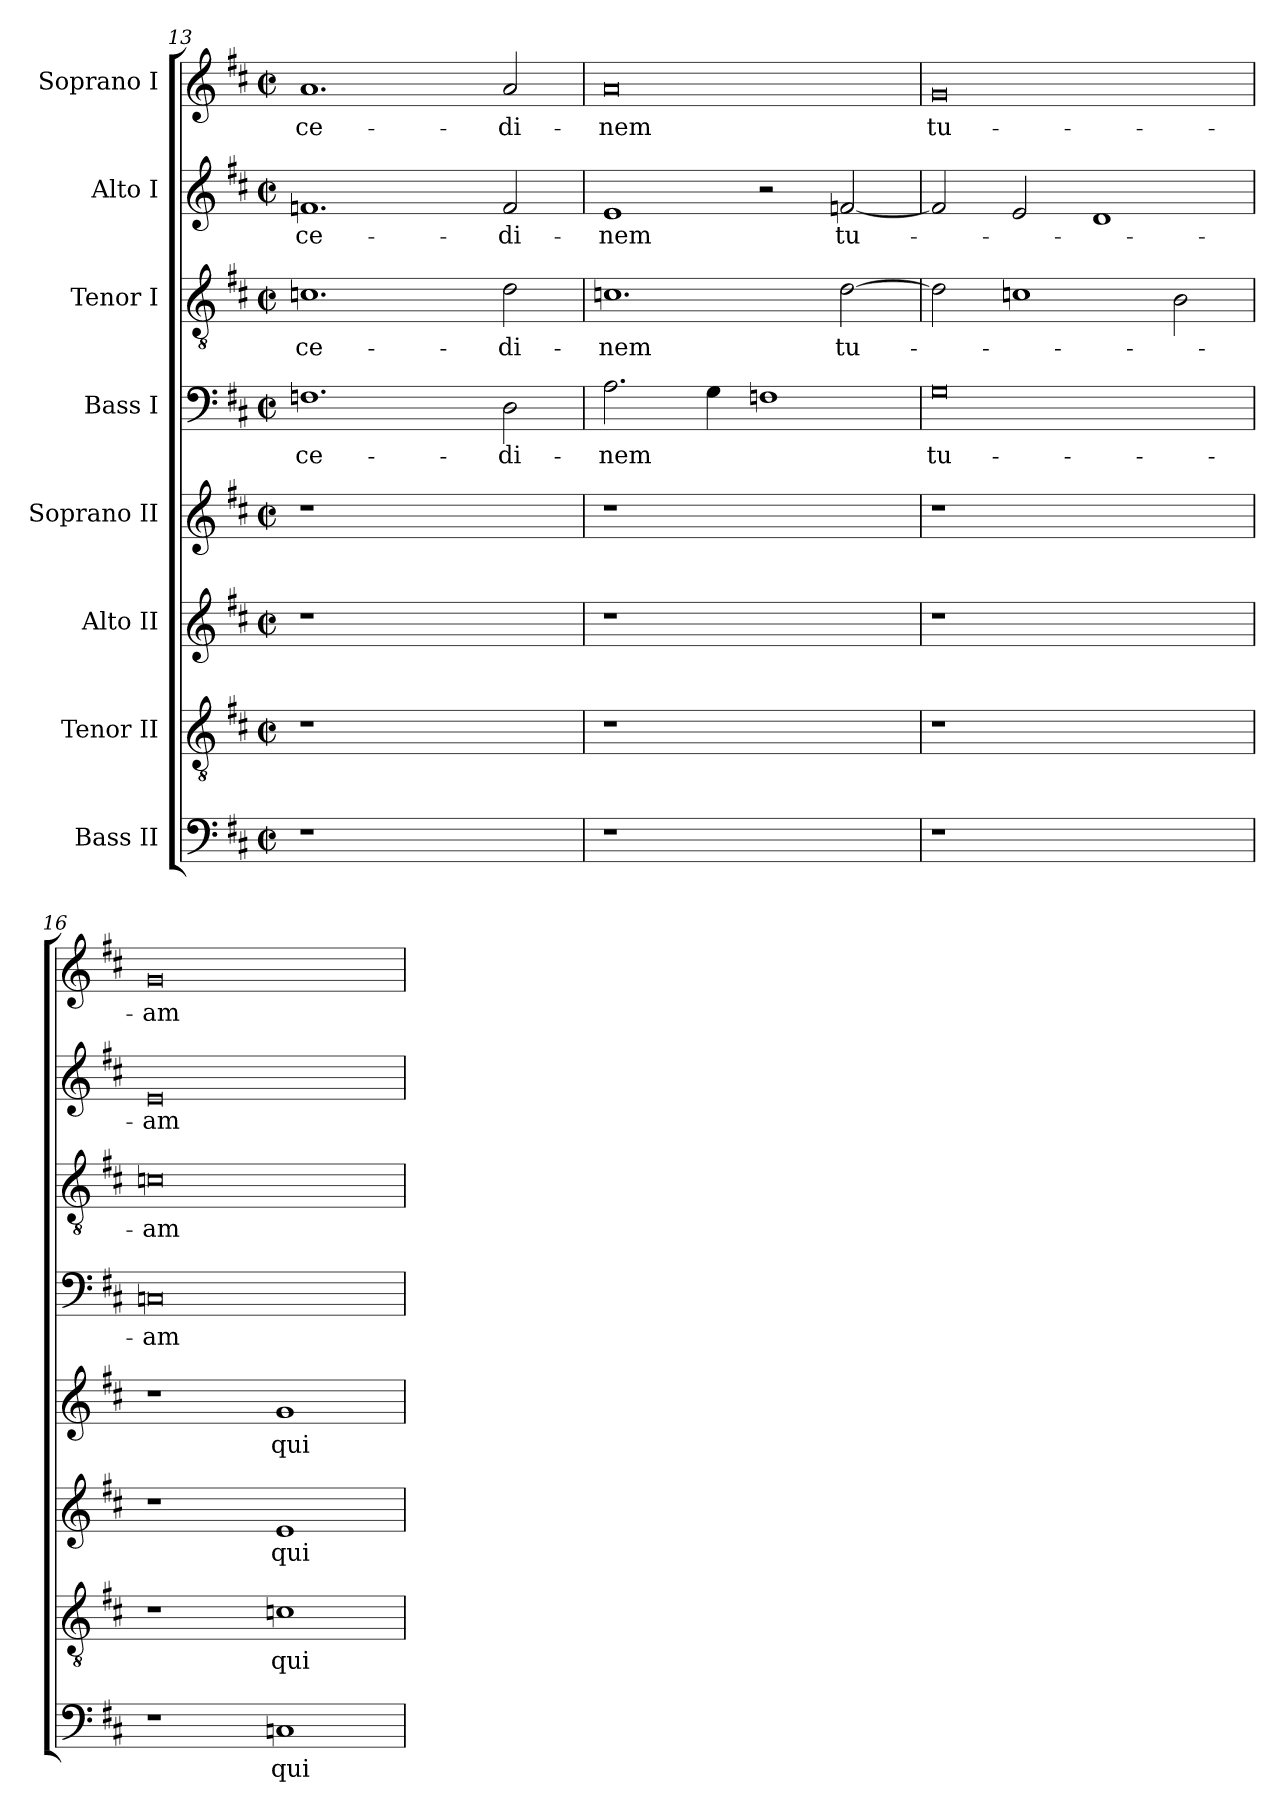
**kern	**text	**kern	**text	**kern	**text	**kern	**text	**kern	**text	**kern	**text	**kern	**text	**kern	**text
*part8	*part8	*part7	*part7	*part6	*part6	*part5	*part5	*part4	*part4	*part3	*part3	*part2	*part2	*part1	*part1
*staff8	*staff8	*staff7	*staff7	*staff6	*staff6	*staff5	*staff5	*staff4	*staff4	*staff3	*staff3	*staff2	*staff2	*staff1	*staff1
*I"Bass II	*	*I"Tenor II	*	*I"Alto II	*	*I"Soprano II	*	*I"Bass I	*	*I"Tenor I	*	*I"Alto I	*	*I"Soprano I	*
!!LO:PB:g=z
*clefF4	*	*clefGv2	*	*clefG2	*	*clefG2	*	*clefF4	*	*clefGv2	*	*clefG2	*	*clefG2	*
*k[f#c#]	*	*k[f#c#]	*	*k[f#c#]	*	*k[f#c#]	*	*k[f#c#]	*	*k[f#c#]	*	*k[f#c#]	*	*k[f#c#]	*
*D:	*	*D:	*	*D:	*	*D:	*	*D:	*	*D:	*	*D:	*	*D:	*
*M2/2	*	*M2/2	*	*M2/2	*	*M2/2	*	*M2/2	*	*M2/2	*	*M2/2	*	*M2/2	*
*met(c|)	*	*met(c|)	*	*met(c|)	*	*met(c|)	*	*met(c|)	*	*met(c|)	*	*met(c|)	*	*met(c|)	*
=13	=13	=13	=13	=13	=13	=13	=13	=13	=13	=13	=13	=13	=13	=13	=13
!LO:N:vis=1	!	!LO:N:vis=1	!	!LO:N:vis=1	!	!LO:N:vis=1	!	!	!LO:LY:b	!	!LO:LY:b	!	!LO:LY:b	!	!LO:LY:b
1r	.	1r	.	1r	.	1r	.	1.Fn	-ce-	1.cn	-ce-	1.fn	-ce-	1.a	-ce-
1ryy	.	1ryy	.	1ryy	.	1ryy	.	.	.	.	.	.	.	.	.
!	!	!	!	!	!	!	!	!	!LO:LY:b	!	!LO:LY:b	!	!LO:LY:b	!	!LO:LY:b
.	.	.	.	.	.	.	.	2D\	-di-	2d\	-di-	2f/	-di-	2a/	-di-
=14	=14	=14	=14	=14	=14	=14	=14	=14	=14	=14	=14	=14	=14	=14	=14
!LO:N:vis=1	!	!LO:N:vis=1	!	!LO:N:vis=1	!	!LO:N:vis=1	!	!	!LO:LY:b	!	!LO:LY:b	!	!LO:LY:b	!	!LO:LY:b
1r	.	1r	.	1r	.	1r	.	2.A\	-nem	1.cn	-nem	1e	-nem	0a	-nem
.	.	.	.	.	.	.	.	4G\	.	.	.	.	.	.	.
1ryy	.	1ryy	.	1ryy	.	1ryy	.	1Fn	.	.	.	2r	.	.	.
!	!	!	!	!	!	!	!	!	!	!	!LO:LY:b	!	!LO:LY:b	!	!
.	.	.	.	.	.	.	.	.	.	[>2d\	tu-	[<2fn/	tu-	.	.
=15	=15	=15	=15	=15	=15	=15	=15	=15	=15	=15	=15	=15	=15	=15	=15
!LO:N:vis=1	!	!LO:N:vis=1	!	!LO:N:vis=1	!	!LO:N:vis=1	!	!	!LO:LY:b	!	!	!	!	!	!LO:LY:b
1r	.	1r	.	1r	.	1r	.	0G	tu-	2d\]	.	2f/]	.	0g	tu-
.	.	.	.	.	.	.	.	.	.	1cn	.	2e/	.	.	.
1ryy	.	1ryy	.	1ryy	.	1ryy	.	.	.	.	.	1d	.	.	.
.	.	.	.	.	.	.	.	.	.	2B\	.	.	.	.	.
=16	=16	=16	=16	=16	=16	=16	=16	=16	=16	=16	=16	=16	=16	=16	=16
!	!	!	!	!	!	!	!	!	!LO:LY:b	!	!LO:LY:b	!	!LO:LY:b	!	!LO:LY:b
1r	.	1r	.	1r	.	1r	.	0Cn	-am	0cn	-am	0e	-am	0g	-am
!	!LO:LY:b	!	!LO:LY:b	!	!LO:LY:b	!	!LO:LY:b	!	!	!	!	!	!	!	!
1Cn	qui	1cn	qui	1e	qui	1g	qui	.	.	.	.	.	.	.	.
=	=	=	=	=	=	=	=	=	=	=	=	=	=	=	=
*-	*-	*-	*-	*-	*-	*-	*-	*-	*-	*-	*-	*-	*-	*-	*-
